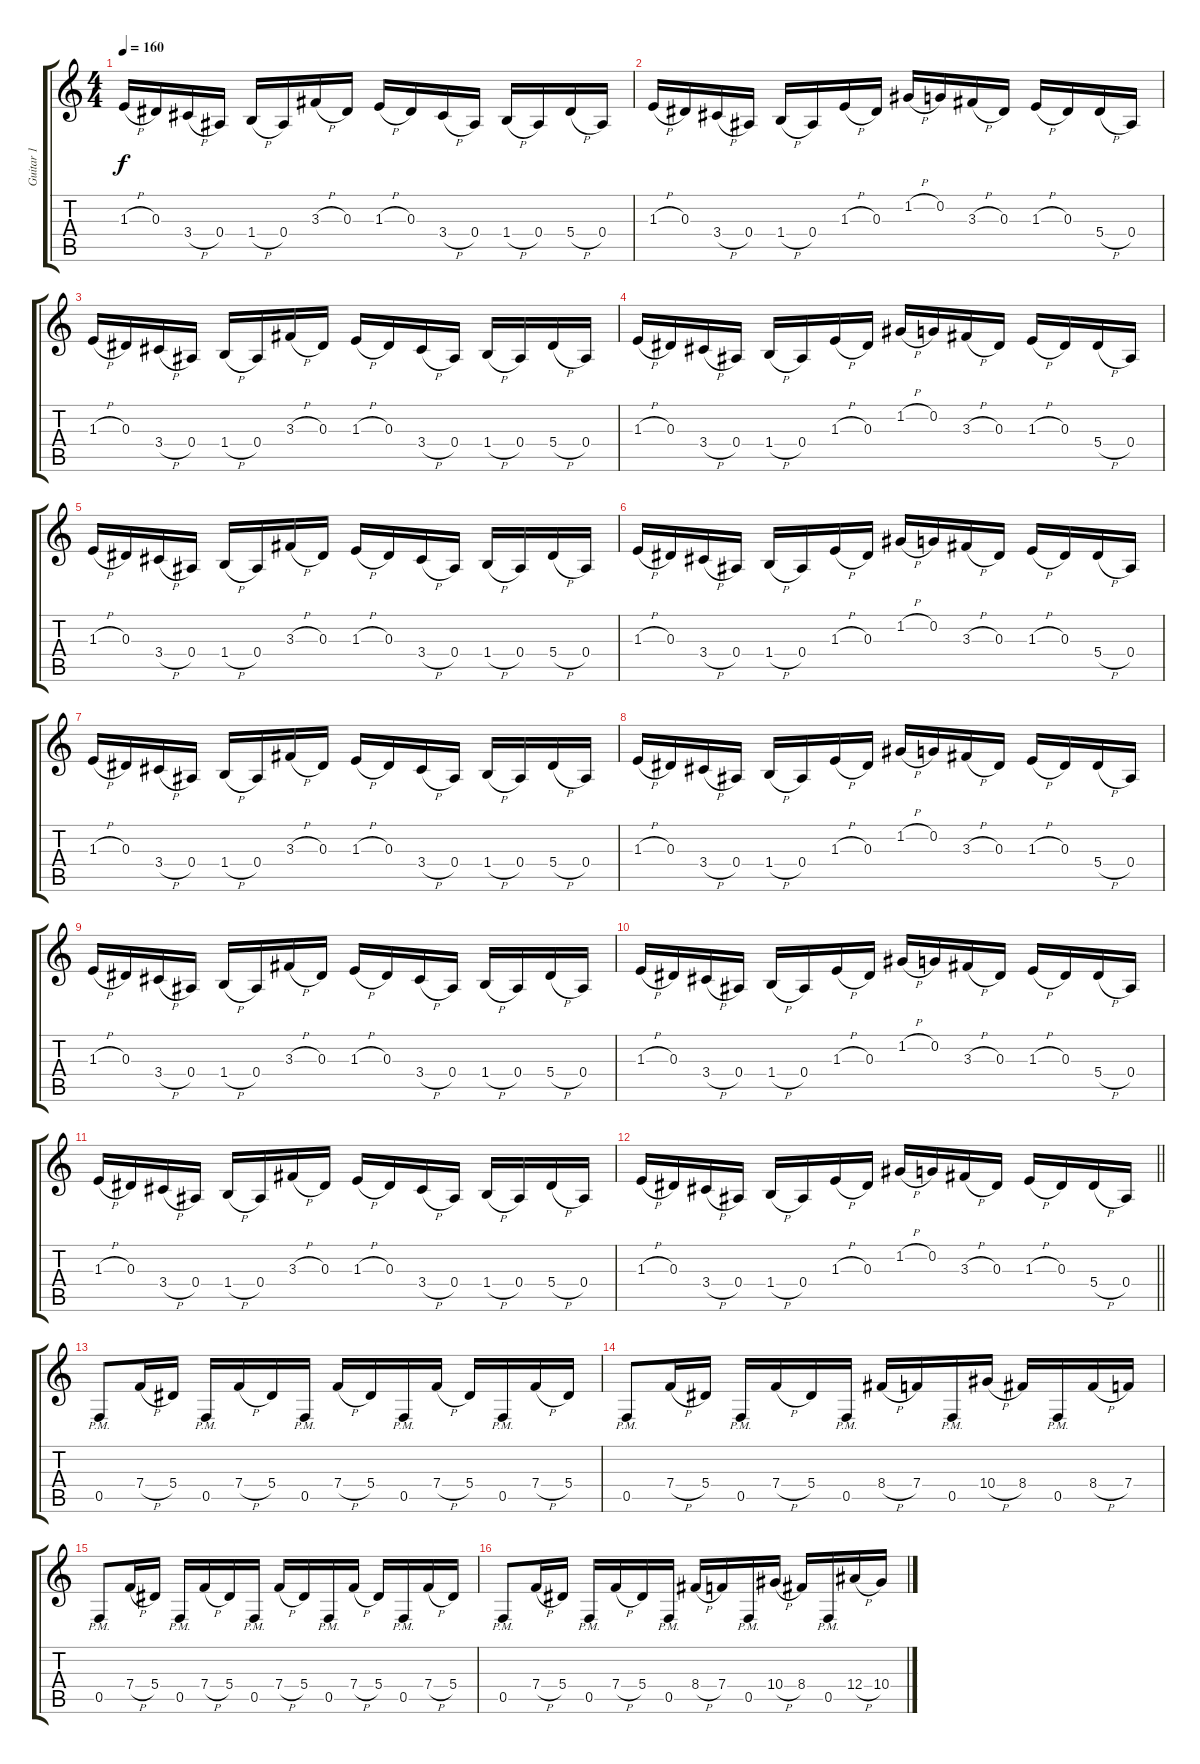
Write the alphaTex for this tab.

\track ("Guitar 1" "Guitar 1") {instrument distortionguitar}
\staff {score tabs}
\tuning (C4 G3 Eb3 Bb2 F2 C2) {hide}
\ts (4 4)
\tempo 160
\clef g2
\ks c
1.3{h}.16{dy f instrument distortionguitar} 0.3.16 3.4{h}.16 0.4.16 1.4{h}.16 0.4.16 3.3{h}.16 0.3.16 1.3{h}.16 0.3.16 3.4{h}.16 0.4.16 1.4{h}.16 0.4.16 5.4{h}.16 0.4.16 |
1.3{h}.16 0.3.16 3.4{h}.16 0.4.16 1.4{h}.16 0.4.16 1.3{h}.16 0.3.16 1.2{h}.16 0.2.16 3.3{h}.16 0.3.16 1.3{h}.16 0.3.16 5.4{h}.16 0.4.16 |
1.3{h}.16 0.3.16 3.4{h}.16 0.4.16 1.4{h}.16 0.4.16 3.3{h}.16 0.3.16 1.3{h}.16 0.3.16 3.4{h}.16 0.4.16 1.4{h}.16 0.4.16 5.4{h}.16 0.4.16 |
1.3{h}.16 0.3.16 3.4{h}.16 0.4.16 1.4{h}.16 0.4.16 1.3{h}.16 0.3.16 1.2{h}.16 0.2.16 3.3{h}.16 0.3.16 1.3{h}.16 0.3.16 5.4{h}.16 0.4.16 |
1.3{h}.16 0.3.16 3.4{h}.16 0.4.16 1.4{h}.16 0.4.16 3.3{h}.16 0.3.16 1.3{h}.16 0.3.16 3.4{h}.16 0.4.16 1.4{h}.16 0.4.16 5.4{h}.16 0.4.16 |
1.3{h}.16 0.3.16 3.4{h}.16 0.4.16 1.4{h}.16 0.4.16 1.3{h}.16 0.3.16 1.2{h}.16 0.2.16 3.3{h}.16 0.3.16 1.3{h}.16 0.3.16 5.4{h}.16 0.4.16 |
1.3{h}.16 0.3.16 3.4{h}.16 0.4.16 1.4{h}.16 0.4.16 3.3{h}.16 0.3.16 1.3{h}.16 0.3.16 3.4{h}.16 0.4.16 1.4{h}.16 0.4.16 5.4{h}.16 0.4.16 |
1.3{h}.16 0.3.16 3.4{h}.16 0.4.16 1.4{h}.16 0.4.16 1.3{h}.16 0.3.16 1.2{h}.16 0.2.16 3.3{h}.16 0.3.16 1.3{h}.16 0.3.16 5.4{h}.16 0.4.16 |
1.3{h}.16 0.3.16 3.4{h}.16 0.4.16 1.4{h}.16 0.4.16 3.3{h}.16 0.3.16 1.3{h}.16 0.3.16 3.4{h}.16 0.4.16 1.4{h}.16 0.4.16 5.4{h}.16 0.4.16 |
1.3{h}.16 0.3.16 3.4{h}.16 0.4.16 1.4{h}.16 0.4.16 1.3{h}.16 0.3.16 1.2{h}.16 0.2.16 3.3{h}.16 0.3.16 1.3{h}.16 0.3.16 5.4{h}.16 0.4.16 |
1.3{h}.16 0.3.16 3.4{h}.16 0.4.16 1.4{h}.16 0.4.16 3.3{h}.16 0.3.16 1.3{h}.16 0.3.16 3.4{h}.16 0.4.16 1.4{h}.16 0.4.16 5.4{h}.16 0.4.16 |
\barLineRight lightlight
1.3{h}.16 0.3.16 3.4{h}.16 0.4.16 1.4{h}.16 0.4.16 1.3{h}.16 0.3.16 1.2{h}.16 0.2.16 3.3{h}.16 0.3.16 1.3{h}.16 0.3.16 5.4{h}.16 0.4.16 |
0.5{pm}.8 7.4{h}.16 5.4.16 0.5{pm}.16 7.4{h}.16 5.4.16 0.5{pm}.16 7.4{h}.16 5.4.16 0.5{pm}.16 7.4{h}.16 5.4.16 0.5{pm}.16 7.4{h}.16 5.4.16 |
0.5{pm}.8 7.4{h}.16 5.4.16 0.5{pm}.16 7.4{h}.16 5.4.16 0.5{pm}.16 8.4{h}.16 7.4.16 0.5{pm}.16 10.4{h}.16 8.4.16 0.5{pm}.16 8.4{h}.16 7.4.16 |
0.5{pm}.8 7.4{h}.16 5.4.16 0.5{pm}.16 7.4{h}.16 5.4.16 0.5{pm}.16 7.4{h}.16 5.4.16 0.5{pm}.16 7.4{h}.16 5.4.16 0.5{pm}.16 7.4{h}.16 5.4.16 |
0.5{pm}.8 7.4{h}.16 5.4.16 0.5{pm}.16 7.4{h}.16 5.4.16 0.5{pm}.16 8.4{h}.16 7.4.16 0.5{pm}.16 10.4{h}.16 8.4.16 0.5{pm}.16 12.4{h}.16 10.4.16
